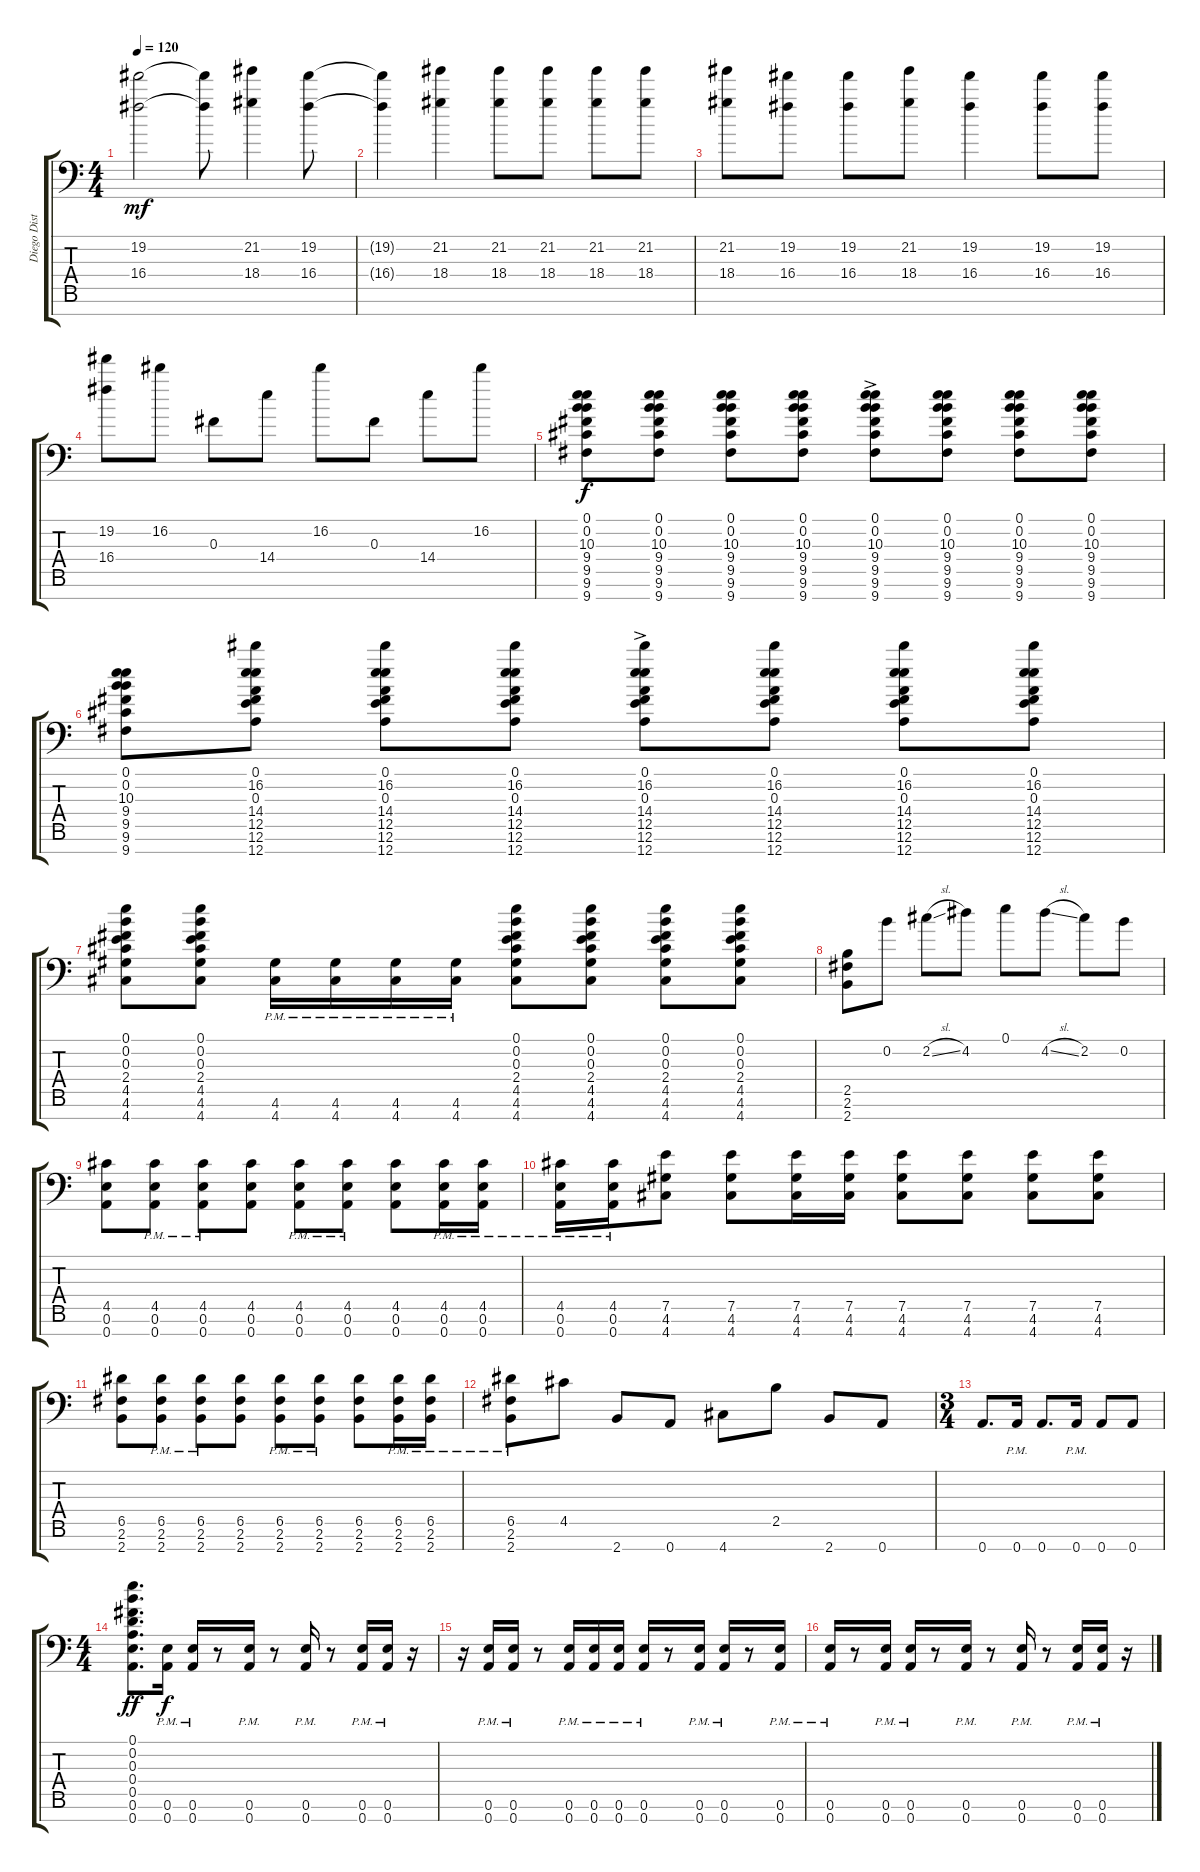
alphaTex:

\track ("Diego Distorted" "Diego Dist") {instrument distortionguitar}
\staff {score tabs}
\tuning (E4 B3 Gb3 D3 A2 E2 A1) {hide}
\ts (4 4)
\tempo 120
\clef f4
\ks c
(19.2 16.4).2{dy mf} (19.2{t} 16.4{t}).8 (21.2 18.4).4 (19.2 16.4).8 |
(19.2{t} 16.4{t}).4 (21.2 18.4).4 (21.2 18.4).8 (21.2 18.4).8 (21.2 18.4).8 (21.2 18.4).8 |
(21.2 18.4).8 (19.2 16.4).8 (19.2 16.4).8 (21.2 18.4).8 (19.2 16.4).4 (19.2 16.4).8 (19.2 16.4).8 |
(19.2 16.4).8 16.2.8 0.3.8 14.4.8 16.2.8 0.3.8 14.4.8 16.2.8 |
(0.1 0.2 10.3 9.4 9.5 9.6 9.7).8{dy f} (0.1 0.2 10.3 9.4 9.5 9.6 9.7).8 (0.1 0.2 10.3 9.4 9.5 9.6 9.7).8 (0.1 0.2 10.3 9.4 9.5 9.6 9.7).8 (0.1 0.2 10.3{ac} 9.4 9.5 9.6 9.7).8 (0.1 0.2 10.3 9.4 9.5 9.6 9.7).8 (0.1 0.2 10.3 9.4 9.5 9.6 9.7).8 (0.1 0.2 10.3 9.4 9.5 9.6 9.7).8 |
(0.1 0.2 10.3 9.4 9.5 9.6 9.7).8 (0.1 16.2 0.3 14.4 12.5 12.6 12.7).8 (0.1 16.2 0.3 14.4 12.5 12.6 12.7).8 (0.1 16.2 0.3 14.4 12.5 12.6 12.7).8 (0.1 16.2 0.3 14.4{ac} 12.5 12.6 12.7).8 (0.1 16.2 0.3 14.4 12.5 12.6 12.7).8 (0.1 16.2 0.3 14.4 12.5 12.6 12.7).8 (0.1 16.2 0.3 14.4 12.5 12.6 12.7).8 |
(0.1 0.2 0.3 2.4 4.5 4.6 4.7).8 (0.1 0.2 0.3 2.4 4.5 4.6 4.7).8 (4.6{pm} 4.7{pm}).16 (4.6{pm} 4.7{pm}).16 (4.6{pm} 4.7{pm}).16 (4.6{pm} 4.7{pm}).16 (0.1 0.2 0.3 2.4 4.5 4.6 4.7).8 (0.1 0.2 0.3 2.4 4.5 4.6 4.7).8 (0.1 0.2 0.3 2.4 4.5 4.6 4.7).8 (0.1 0.2 0.3 2.4 4.5 4.6 4.7).8 |
(2.5 2.6 2.7).8 0.2.8 2.2{sl}.8 4.2.8 0.1.8 4.2{sl}.8 2.2.8 0.2.8 |
(4.5 0.6 0.7).8 (4.5{pm} 0.6{pm} 0.7{pm}).8 (4.5{pm} 0.6{pm} 0.7{pm}).8 (4.5 0.6 0.7).8 (4.5{pm} 0.6{pm} 0.7{pm}).8 (4.5{pm} 0.6{pm} 0.7{pm}).8 (4.5 0.6 0.7).8 (4.5{pm} 0.6{pm} 0.7{pm}).16 (4.5{pm} 0.6{pm} 0.7{pm}).16 |
(4.5{pm} 0.6{pm} 0.7{pm}).16 (4.5{pm} 0.6{pm} 0.7{pm}).16 (7.5 4.6 4.7).8 (7.5 4.6 4.7).8 (7.5 4.6 4.7).16 (7.5 4.6 4.7).16 (7.5 4.6 4.7).8 (7.5 4.6 4.7).8 (7.5 4.6 4.7).8 (7.5 4.6 4.7).8 |
(6.5 2.6 2.7).8 (6.5{pm} 2.6{pm} 2.7{pm}).8 (6.5{pm} 2.6{pm} 2.7{pm}).8 (6.5 2.6 2.7).8 (6.5{pm} 2.6{pm} 2.7{pm}).8 (6.5{pm} 2.6{pm} 2.7{pm}).8 (6.5 2.6 2.7).8 (6.5{pm} 2.6{pm} 2.7{pm}).16 (6.5 2.6{pm} 2.7{pm}).16 |
(6.5 2.6{pm} 2.7{pm}).8 4.5.8 2.7.8 0.7.8 4.7.8 2.5.8 2.7.8 0.7.8 |
\ts (3 4)
0.7.8{d} 0.7{pm}.16 0.7.8{d} 0.7{pm}.16 0.7.8 0.7.8 |
\ts (4 4)
(0.1 0.2 0.3 0.4 0.5 0.6 0.7).8{d dy ff} (0.6{pm} 0.7{pm}).16{dy f} (0.6{pm} 0.7{pm}).16 r.8 (0.6{pm} 0.7{pm}).16 r.8 (0.6{pm} 0.7{pm}).16 r.8 (0.6{pm} 0.7{pm}).16 (0.6{pm} 0.7{pm}).16 r.16 |
r.16 (0.6{pm} 0.7{pm}).16 (0.6{pm} 0.7{pm}).16 r.8 (0.6{pm} 0.7{pm}).16 (0.6{pm} 0.7{pm}).16 (0.6{pm} 0.7{pm}).16 (0.6{pm} 0.7{pm}).16 r.8 (0.6{pm} 0.7{pm}).16 (0.6{pm} 0.7{pm}).16 r.8 (0.6{pm} 0.7{pm}).16 |
(0.6{pm} 0.7{pm}).16 r.8 (0.6{pm} 0.7{pm}).16 (0.6{pm} 0.7{pm}).16 r.8 (0.6{pm} 0.7{pm}).16 r.8 (0.6{pm} 0.7{pm}).16 r.8 (0.6{pm} 0.7{pm}).16 (0.6{pm} 0.7{pm}).16 r.16
